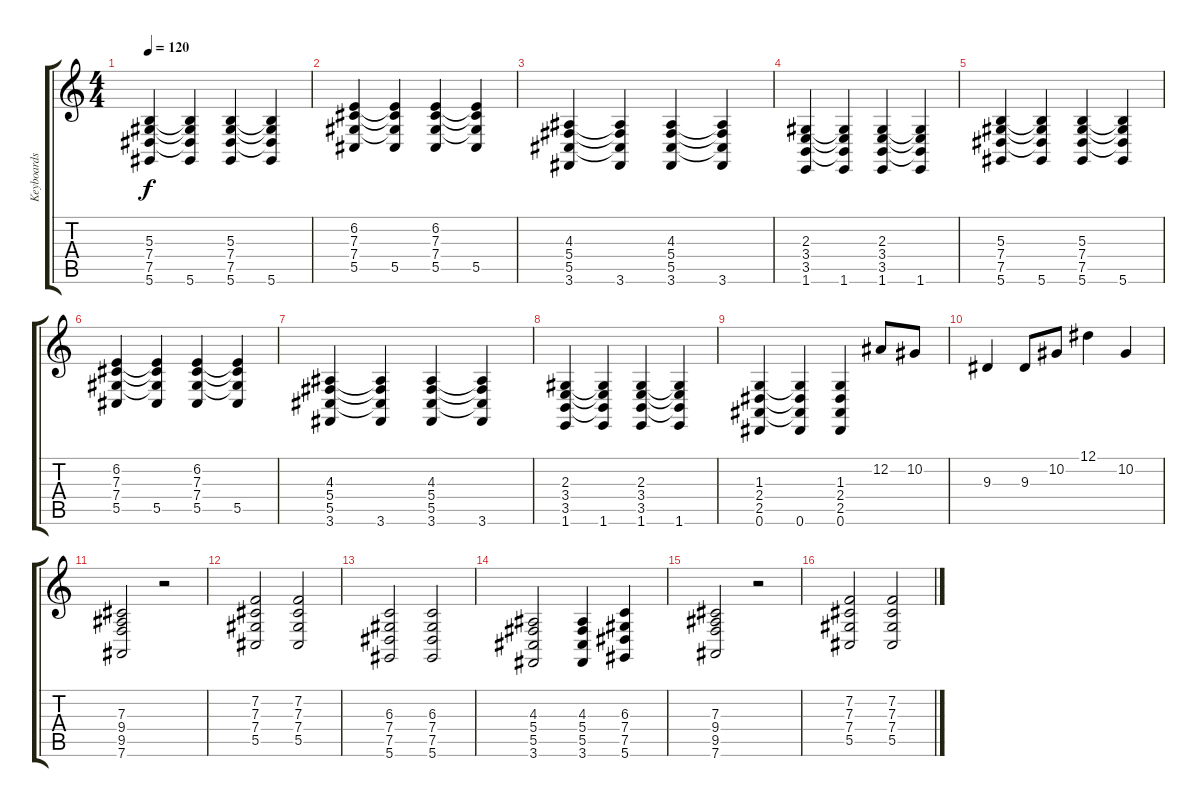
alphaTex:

\track ("Keyboards 1" "Keyboards ") {instrument brightacousticpiano}
\staff {score tabs}
\tuning (Eb4 Bb3 Gb3 Db3 Ab2 Eb2) {hide}
\ts (4 4)
\tempo 120
\clef g2
\ks c
(5.3 7.4 7.5 5.6).4{dy f} (5.3{t} 7.4{t} 7.5{t} 5.6).4 (5.3 7.4 7.5 5.6).4 (5.3{t} 7.4{t} 7.5{t} 5.6).4 |
(6.2 7.3 7.4 5.5).4 (6.2{t} 7.3{t} 7.4{t} 5.5).4 (6.2 7.3 7.4 5.5).4 (6.2{t} 7.3{t} 7.4{t} 5.5).4 |
(4.3 5.4 5.5 3.6).4 (4.3{t} 5.4{t} 5.5{t} 3.6).4 (4.3 5.4 5.5 3.6).4 (4.3{t} 5.4{t} 5.5{t} 3.6).4 |
(2.3 3.4 3.5 1.6).4 (2.3{t} 3.4{t} 3.5{t} 1.6).4 (2.3 3.4 3.5 1.6).4 (2.3{t} 3.4{t} 3.5{t} 1.6).4 |
(5.3 7.4 7.5 5.6).4 (5.3{t} 7.4{t} 7.5{t} 5.6).4 (5.3 7.4 7.5 5.6).4 (5.3{t} 7.4{t} 7.5{t} 5.6).4 |
(6.2 7.3 7.4 5.5).4 (6.2{t} 7.3{t} 7.4{t} 5.5).4 (6.2 7.3 7.4 5.5).4 (6.2{t} 7.3{t} 7.4{t} 5.5).4 |
(4.3 5.4 5.5 3.6).4 (4.3{t} 5.4{t} 5.5{t} 3.6).4 (4.3 5.4 5.5 3.6).4 (4.3{t} 5.4{t} 5.5{t} 3.6).4 |
(2.3 3.4 3.5 1.6).4 (2.3{t} 3.4{t} 3.5{t} 1.6).4 (2.3 3.4 3.5 1.6).4 (2.3{t} 3.4{t} 3.5{t} 1.6).4 |
(1.3 2.4 2.5 0.6).4 (1.3{t} 2.4{t} 2.5{t} 0.6).4 (1.3 2.4 2.5 0.6).4 12.2.8 10.2.8 |
9.3.4 9.3.8 10.2.8 12.1.4 10.2.4 |
(7.3 9.4 9.5 7.6).2 r.2 |
(7.2 7.3 7.4 5.5).2 (7.2 7.3 7.4 5.5).2 |
(6.3 7.4 7.5 5.6).2 (6.3 7.4 7.5 5.6).2 |
(4.3 5.4 5.5 3.6).2 (4.3 5.4 5.5 3.6).4 (6.3 7.4 7.5 5.6).4 |
(7.3 9.4 9.5 7.6).2 r.2 |
(7.2 7.3 7.4 5.5).2 (7.2 7.3 7.4 5.5).2
